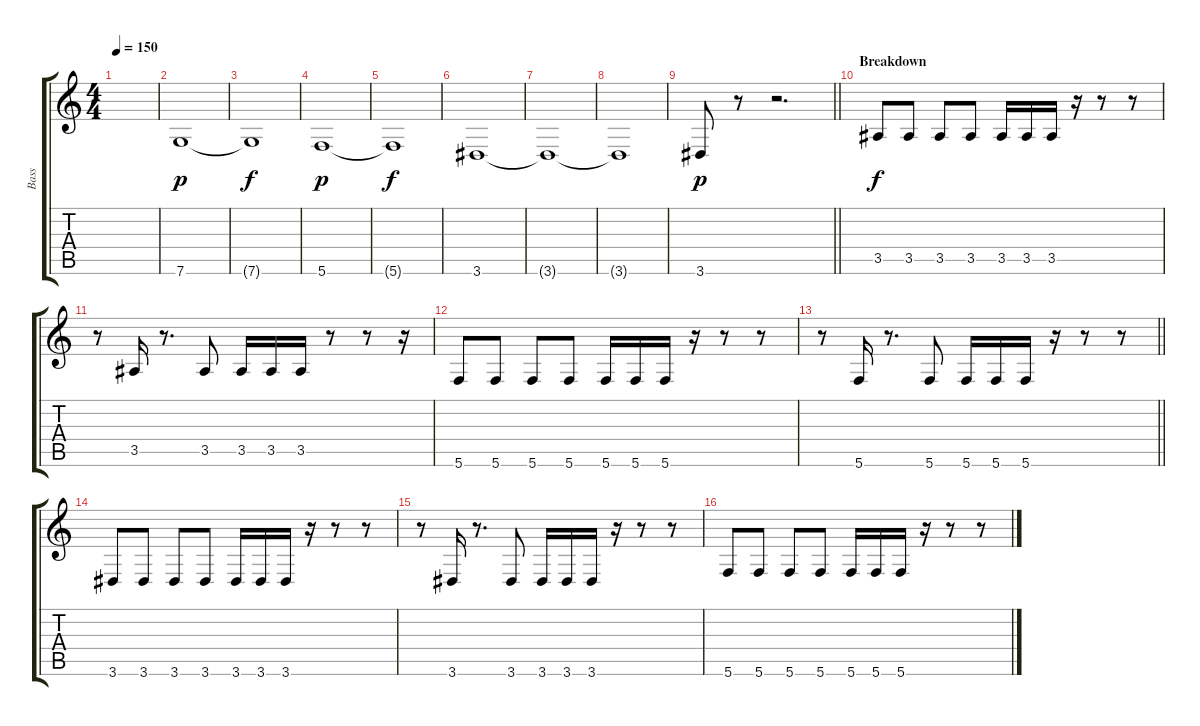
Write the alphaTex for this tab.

\track ("Bass" "Bass") {instrument electricbasspick}
\staff {score tabs}
\tuning (D4 A3 F3 C3 G2 C2) {hide}
\ts (4 4)
\tempo 150
\clef g2
\ks c
|
7.6.1{dy p} |
7.6{t}.1{dy f} |
5.6.1{dy p} |
5.6{t}.1{dy f} |
3.6.1 |
3.6{t}.1 |
3.6{t}.1 |
\barLineRight lightlight
3.6.8{dy p} r.8 r.2{d} |
\section ("" "Breakdown")
3.5.8{dy f} 3.5.8 3.5.8 3.5.8 3.5.16 3.5.16 3.5.16 r.16 r.8 r.8 |
r.8 3.5.16 r.8{d} 3.5.8 3.5.16 3.5.16 3.5.16 r.8 r.8 r.16 |
5.6.8 5.6.8 5.6.8 5.6.8 5.6.16 5.6.16 5.6.16 r.16 r.8 r.8 |
\barLineRight lightlight
r.8 5.6.16 r.8{d} 5.6.8 5.6.16 5.6.16 5.6.16 r.16 r.8 r.8 |
3.6.8 3.6.8 3.6.8 3.6.8 3.6.16 3.6.16 3.6.16 r.16 r.8 r.8 |
r.8 3.6.16 r.8{d} 3.6.8 3.6.16 3.6.16 3.6.16 r.16 r.8 r.8 |
5.6.8 5.6.8 5.6.8 5.6.8 5.6.16 5.6.16 5.6.16 r.16 r.8 r.8
